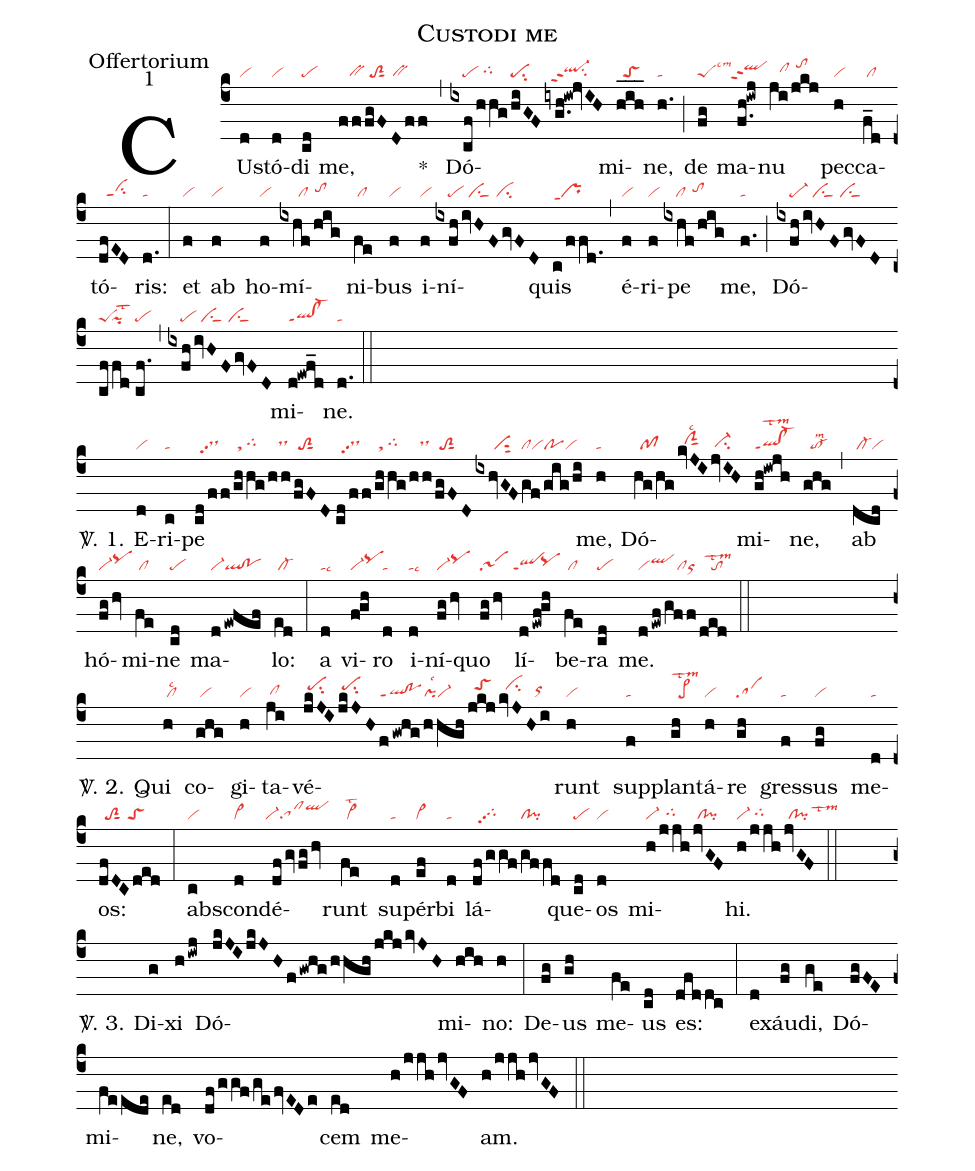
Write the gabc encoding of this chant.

name:Custodi me;
office-part:Offertorium;
mode:1;
nabc-lines:1;
%%
(c4) CU(d|vi)stó(d|vi)di(cd|pe) me,(fffgFDff|///bv/toS2sut1//bv) *(,)
Dó(ixcf/hhg|////pe/tghh|/hiGF|pesu2|iyg.h!iw!jvIH|//ql-hhppt2su2)mi(hih___|//toS)ne,(h.|ta) (;)
de(fg|peSlscm3) ma(f.h!iwj|``qlhippt2)nu(ji/jkj|///clhh//tohj) pec(h|vi)ca(f_d|/cl)tó(dfED|//cippt1)ris:(d.|ta) (:)
et(f|vi) ab(f|vi) ho(f|vi)mí(ixhf/hig|//////cl//tohh)ni(fe|/cl)bus(f|vi) i(f|vi)ní(ixfh/ivHFgvFD|////pe/ciS//ci)quis(c/ffd.|prppt1) (,)
é(f|vi)ri(f|vi)pe(ixhf/hig|////cl//tohh) me,(f.|ta) (;)
Dó(ixfh/ivHFgvFD|////pe-/ciS//ciS|/cffd|peS``pilst2|///cf.|pe)(,)(ixfh/ivHF/gvFD|////pe/ciS//ciS)mi(d!ewf_d|ql!cl-ppt1)ne.(d.|ta) (::Z)

<sp>V/</sp>. 1. E(d|vi)ri(c|ta)pe(cd/ff|//dshhpp2|/ghhg|/st/tghh|/hh/fgFD|///dshh///toS2sut1|//cd/ff|//dshhpp2|/ghhg|/st/tghh|/hh/fgFD|///dshh///toS2sut1|/ixhvGF|//////ciS1|gf/gig/hi|clvipovi) me,(h|ta)
Dó(hg/hg|//pf|/kvJI|//clShhsut1lsc2|jvIH|/ci-hg)mi(gh!iwjh|ql!cl-ppt1lstm2)ne,(ghg|//to-lsm2) (,)
ab(dcd|/cl-vi) hó(fghv|vi-pqhi)mi(fe|/cl)ne(cd|pe) ma(dewfef|vi-ql!po)lo:(ed|/cl-) (:)
a(d|talsc6) vi(fgh|vi-pqhi)ro(d|ta) i(d|talsc6)ní(fghv|vi-pqhi)quo(fghv|sa1) lí(dewf!gh|``qlppt1``pqhh)be(fe|/cl)ra(cd|pe) me.(dewf|viqlhi|/gff|////clor|/ded|/tolstm2) (::Z)

<sp>V/</sp>. 2. Qui(h|/cllsc2) co(ghg|/vi)gi(h|vi)ta(ji|/clhg)vé(jkJI|/pehisu2|/jkJH|/pehisu2|fgwhg/hhgh|ql!poppt1pilsc2vi-|/jkj|//toShi|/kvJHi|//cihi///orhh)runt(h|vi) sup(f|ta)plan(gh|pe>lstm2)tá(h|vi)re(gh|sa) gres(f|ta)sus(fg|vi) me(d|ta)os:(dfDCded|//toS2sut1//toS) (:)
ab(c|vi)scon(d|vi>)dé(df/gv/fghv|``vi-sa!clqlhj)runt(///fe|/cl~lst2) su(d|ta)pér(ef|cl~)bi(d|ta) lá(df/ggf|//tghhpp2|/gf/fd|cl!pi)que(cd|pe)os(d|vi) mi(h/jjh|vi-//tghh|/jvGF|/cl!pi)hi.(h/jjh|vi-/tghh|/jvGF|/cl!pilstm3) (::Z)

<sp>V/</sp>. 3. Di(g)xi(hiwj) Dó(jkJI/jkJHfgwhg/hhgh/jkj/kvJH)mi(hih)no:(h) (:) De(fg)us(gh) me(fe)us(cd) es:(dfd/dc) (:)
e(d)xáu(fg)di,(ge) Dó(fgFE)mi(feede)ne,(ed)
vo(df/ggf/gefvEDe)cem(ed) me(h/jjh/jvGF)am.(h/jjh/jvGF) (::)
